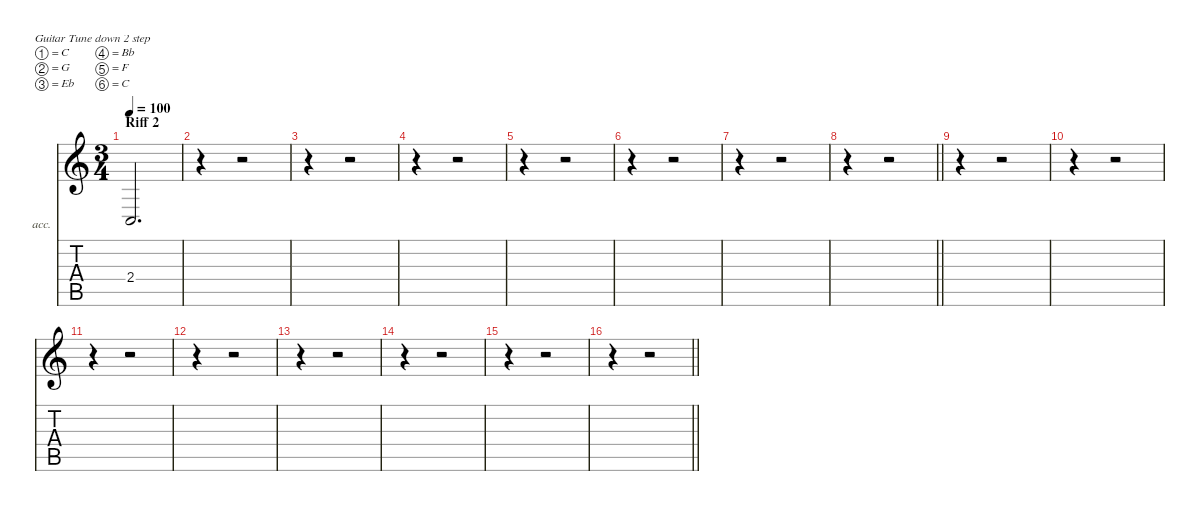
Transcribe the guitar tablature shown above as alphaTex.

\defaultSystemsLayout 4
\hideDynamics
\bracketExtendMode nobrackets
\firstSystemTrackNameOrientation horizontal
\otherSystemsTrackNameOrientation horizontal
\track ("Zuypschuyt" "acc.") {instrument accordion}
\staff {score tabs}
\tuning (C4 G3 Eb3 Bb2 F2 C2)
\ts (3 4)
\section ("" "Riff 2")
\tempo 100
\clef g2
\ks c
2.4.2{d dy f beam Up} |
r.4{beam Down} r.2{beam Down} |
r.4{beam Down} r.2{beam Down} |
r.4{beam Down} r.2{beam Down} |
r.4{beam Down} r.2{beam Down} |
r.4{beam Down} r.2{beam Down} |
r.4{beam Down} r.2{beam Down} |
\barLineRight lightlight
r.4{beam Down} r.2{beam Down} |
r.4{beam Down} r.2{beam Down} |
r.4{beam Down} r.2{beam Down} |
r.4{beam Down} r.2{beam Down} |
r.4{beam Down} r.2{beam Down} |
r.4{beam Down} r.2{beam Down} |
r.4{beam Down} r.2{beam Down} |
r.4{beam Down} r.2{beam Down} |
\barLineRight lightlight
r.4{beam Down} r.2{beam Down}
